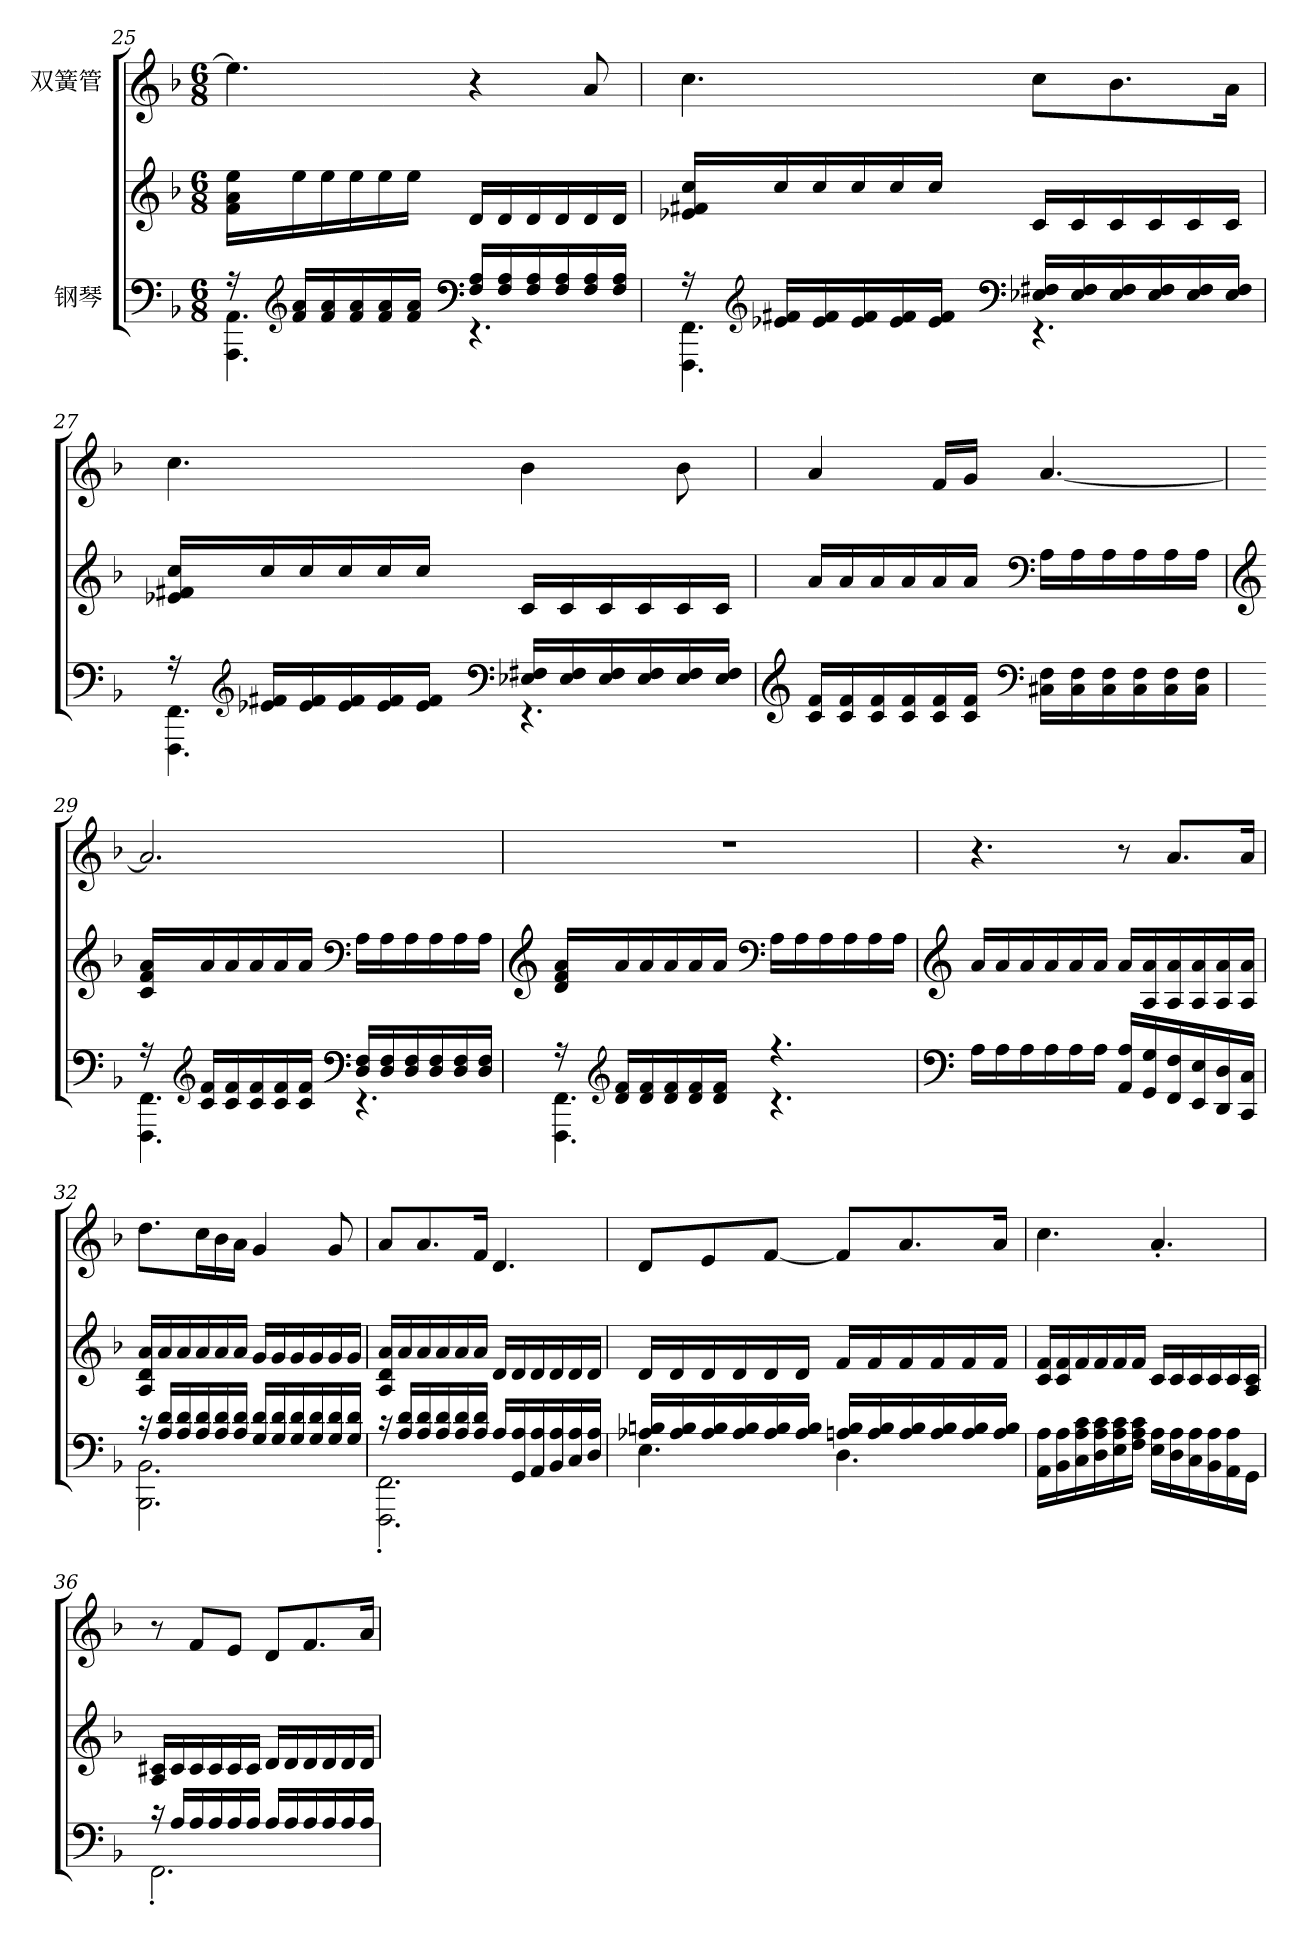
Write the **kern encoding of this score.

**kern	**kern	**kern
*part2	*part2	*part1
*staff3	*staff2	*staff1
*I"钢琴	*	*I"双簧管
!!LO:LB:g=z
*clefF4	*clefG2	*clefG2
*k[b-]	*k[b-]	*k[b-]
*M6/8	*M6/8	*M6/8
=25	=25	=25
*^	*	*
16r	4.AAA\ 4.AA\	16f\ 16a\ 16ee\LL	4.ee\]
*clefG2	*	*	*
16f/ 16a/LL	.	16ee\	.
16f/ 16a/	.	16ee\	.
16f/ 16a/	.	16ee\	.
16f/ 16a/	.	16ee\	.
16f/ 16a/JJ	.	16ee\JJ	.
*clefF4	*	*	*
16F/ 16A/LL	4.r	16d/LL	4r
16F/ 16A/	.	16d/	.
16F/ 16A/	.	16d/	.
16F/ 16A/	.	16d/	.
16F/ 16A/	.	16d/	8a/
16F/ 16A/JJ	.	16d/JJ	.
=26	=26	=26	=26
16r	4.FFF\ 4.FF\	16e-X/ 16f#X/ 16cc/LL	4.cc\
*clefG2	*	*	*
16e-X/ 16f#X/LL	.	16cc/	.
16e-/ 16f#/	.	16cc/	.
16e-/ 16f#/	.	16cc/	.
16e-/ 16f#/	.	16cc/	.
16e-/ 16f#/JJ	.	16cc/JJ	.
*clefF4	*	*	*
16E-X/ 16F#X/LL	4.r	16c/LL	8cc\L
16E-/ 16F#/	.	16c/	.
16E-/ 16F#/	.	16c/	8.b-\
16E-/ 16F#/	.	16c/	.
16E-/ 16F#/	.	16c/	.
16E-/ 16F#/JJ	.	16c/JJ	16a\Jk
!!LO:LB:g=z
=27	=27	=27	=27
16r	4.FFF\ 4.FF\	16e-X/ 16f#X/ 16cc/LL	4.cc\
*clefG2	*	*	*
16e-X/ 16f#X/LL	.	16cc/	.
16e-/ 16f#/	.	16cc/	.
16e-/ 16f#/	.	16cc/	.
16e-/ 16f#/	.	16cc/	.
16e-/ 16f#/JJ	.	16cc/JJ	.
*clefF4	*	*	*
16E-X/ 16F#X/LL	4.r	16c/LL	4b-\
16E-/ 16F#/	.	16c/	.
16E-/ 16F#/	.	16c/	.
16E-/ 16F#/	.	16c/	.
16E-/ 16F#/	.	16c/	8b-\
16E-/ 16F#/JJ	.	16c/JJ	.
*v	*v	*	*
!!LO:LB:g=z
=28	=28	=28
*clefG2	*	*
16c/ 16f/LL	16a/LL	4a/
16c/ 16f/	16a/	.
16c/ 16f/	16a/	.
16c/ 16f/	16a/	.
16c/ 16f/	16a/	16f/LL
16c/ 16f/JJ	16a/JJ	16g/JJ
*clefF4	*clefF4	*
16C#X\ 16F\LL	16A\LL	[4.a/
16C#\ 16F\	16A\	.
16C#\ 16F\	16A\	.
16C#\ 16F\	16A\	.
16C#\ 16F\	16A\	.
16C#\ 16F\JJ	16A\JJ	.
=29	=29	=29
*	*clefG2	*
*^	*	*
16r	4.FFF\ 4.FF\	16c/ 16f/ 16a/LL	2.a/]
*clefG2	*	*	*
16c/ 16f/LL	.	16a/	.
16c/ 16f/	.	16a/	.
16c/ 16f/	.	16a/	.
16c/ 16f/	.	16a/	.
16c/ 16f/JJ	.	16a/JJ	.
*clefF4	*	*clefF4	*
16D/ 16F/LL	4.r	16A\LL	.
16D/ 16F/	.	16A\	.
16D/ 16F/	.	16A\	.
16D/ 16F/	.	16A\	.
16D/ 16F/	.	16A\	.
16D/ 16F/JJ	.	16A\JJ	.
!!LO:PB:g=z
=30	=30	=30	=30
*	*	*clefG2	*
*	*	*	*MM70
16r	4.FFF\ 4.FF\	16d/ 16f/ 16a/LL	2.r
*clefG2	*	*	*
16d/ 16f/LL	.	16a/	.
16d/ 16f/	.	16a/	.
16d/ 16f/	.	16a/	.
16d/ 16f/	.	16a/	.
16d/ 16f/JJ	.	16a/JJ	.
*	*	*clefF4	*
4.r	4.r	16A\LL	.
.	.	16A\	.
.	.	16A\	.
.	.	16A\	.
.	.	16A\	.
.	.	16A\JJ	.
*v	*v	*	*
=31	=31	=31
*clefF4	*clefG2	*
*	*	*MM72
16A\LL	16a/LL	4.r
16A\	16a/	.
16A\	16a/	.
16A\	16a/	.
16A\	16a/	.
16A\JJ	16a/JJ	.
16AA/ 16A/LL	16a/LL	8r
16GG/ 16G/	16A/ 16a/	.
16FF/ 16F/	16A/ 16a/	8.a/L
16EE/ 16E/	16A/ 16a/	.
16DD/ 16D/	16A/ 16a/	.
16CC/ 16C/JJ	16A/ 16a/JJ	16a/Jk
!!LO:LB:g=z
=32	=32	=32
*^	*	*
16r	2.BBB-\ 2.BB-\	16A/ 16d/ 16a/LL	8.dd\L
16A/ 16d/LL	.	16a/	.
16A/ 16d/	.	16a/	.
16A/ 16d/	.	16a/	16cc\L
16A/ 16d/	.	16a/	16b-\
16A/ 16d/JJ	.	16a/JJ	16a\JJ
16G/ 16d/LL	.	16g/LL	4g/
16G/ 16d/	.	16g/	.
16G/ 16d/	.	16g/	.
16G/ 16d/	.	16g/	.
16G/ 16d/	.	16g/	8g/
16G/ 16d/JJ	.	16g/JJ	.
=33	=33	=33	=33
16r	2.FFF\' 2.FF\'	16A/ 16d/ 16a/LL	8a/L
16A/ 16d/LL	.	16a/	.
16A/ 16d/	.	16a/	8.a/
16A/ 16d/	.	16a/	.
16A/ 16d/	.	16a/	.
16A/ 16d/JJ	.	16a/JJ	16f/Jk
16A/LL	.	16d/LL	4.d/
16GG/ 16A/	.	16d/	.
16AA/ 16A/	.	16d/	.
16BB-/ 16A/	.	16d/	.
16C/ 16A/	.	16d/	.
16D/ 16A/JJ	.	16d/JJ	.
!!LO:LB:g=z
=34	=34	=34	=34
16A-X/ 16Bn/LL	4.E\	16d/LL	8d/L
16A-/ 16B/	.	16d/	.
16A-/ 16B/	.	16d/	8e/
16A-/ 16B/	.	16d/	.
16A-/ 16B/	.	16d/	[8f/J
16A-/ 16B/JJ	.	16d/JJ	.
16An/ 16B/LL	4.D\	16f/LL	8f/L]
16A/ 16B/	.	16f/	.
16A/ 16B/	.	16f/	8.a/
16A/ 16B/	.	16f/	.
16A/ 16B/	.	16f/	.
16A/ 16B/JJ	.	16f/JJ	16a/Jk
*v	*v	*	*
=35	=35	=35
16AA\ 16A\LL	16c/ 16f/LL	4.cc\
16BB-\ 16A\	16c/ 16f/	.
16C\ 16A\ 16c\	16f/	.
16D\ 16A\ 16c\	16f/	.
16E\ 16A\ 16c\	16f/	.
16F\ 16A\ 16c\JJ	16f/JJ	.
16E\ 16A\LL	16c/LL	4.a'/
16D\ 16A\	16c/	.
16C\ 16A\	16c/	.
16BB-\ 16A\	16c/	.
16AA\ 16A\	16c/	.
16GG\JJ	16A/ 16c/JJ	.
!!LO:LB:g=z
=36	=36	=36
*^	*	*
16r	2.FF'\	16A/ 16c#X/LL	8r
16A/LL	.	16c#/	.
16A/	.	16c#/	8f/L
16A/	.	16c#/	.
16A/	.	16c#/	8e/J
16A/JJ	.	16c#/JJ	.
16A/LL	.	16d/LL	8d/L
16A/	.	16d/	.
16A/	.	16d/	8.f/
16A/	.	16d/	.
16A/	.	16d/	.
16A/JJ	.	16d/JJ	16a/Jk
*v	*v	*	*
=	=	=
*-	*-	*-
